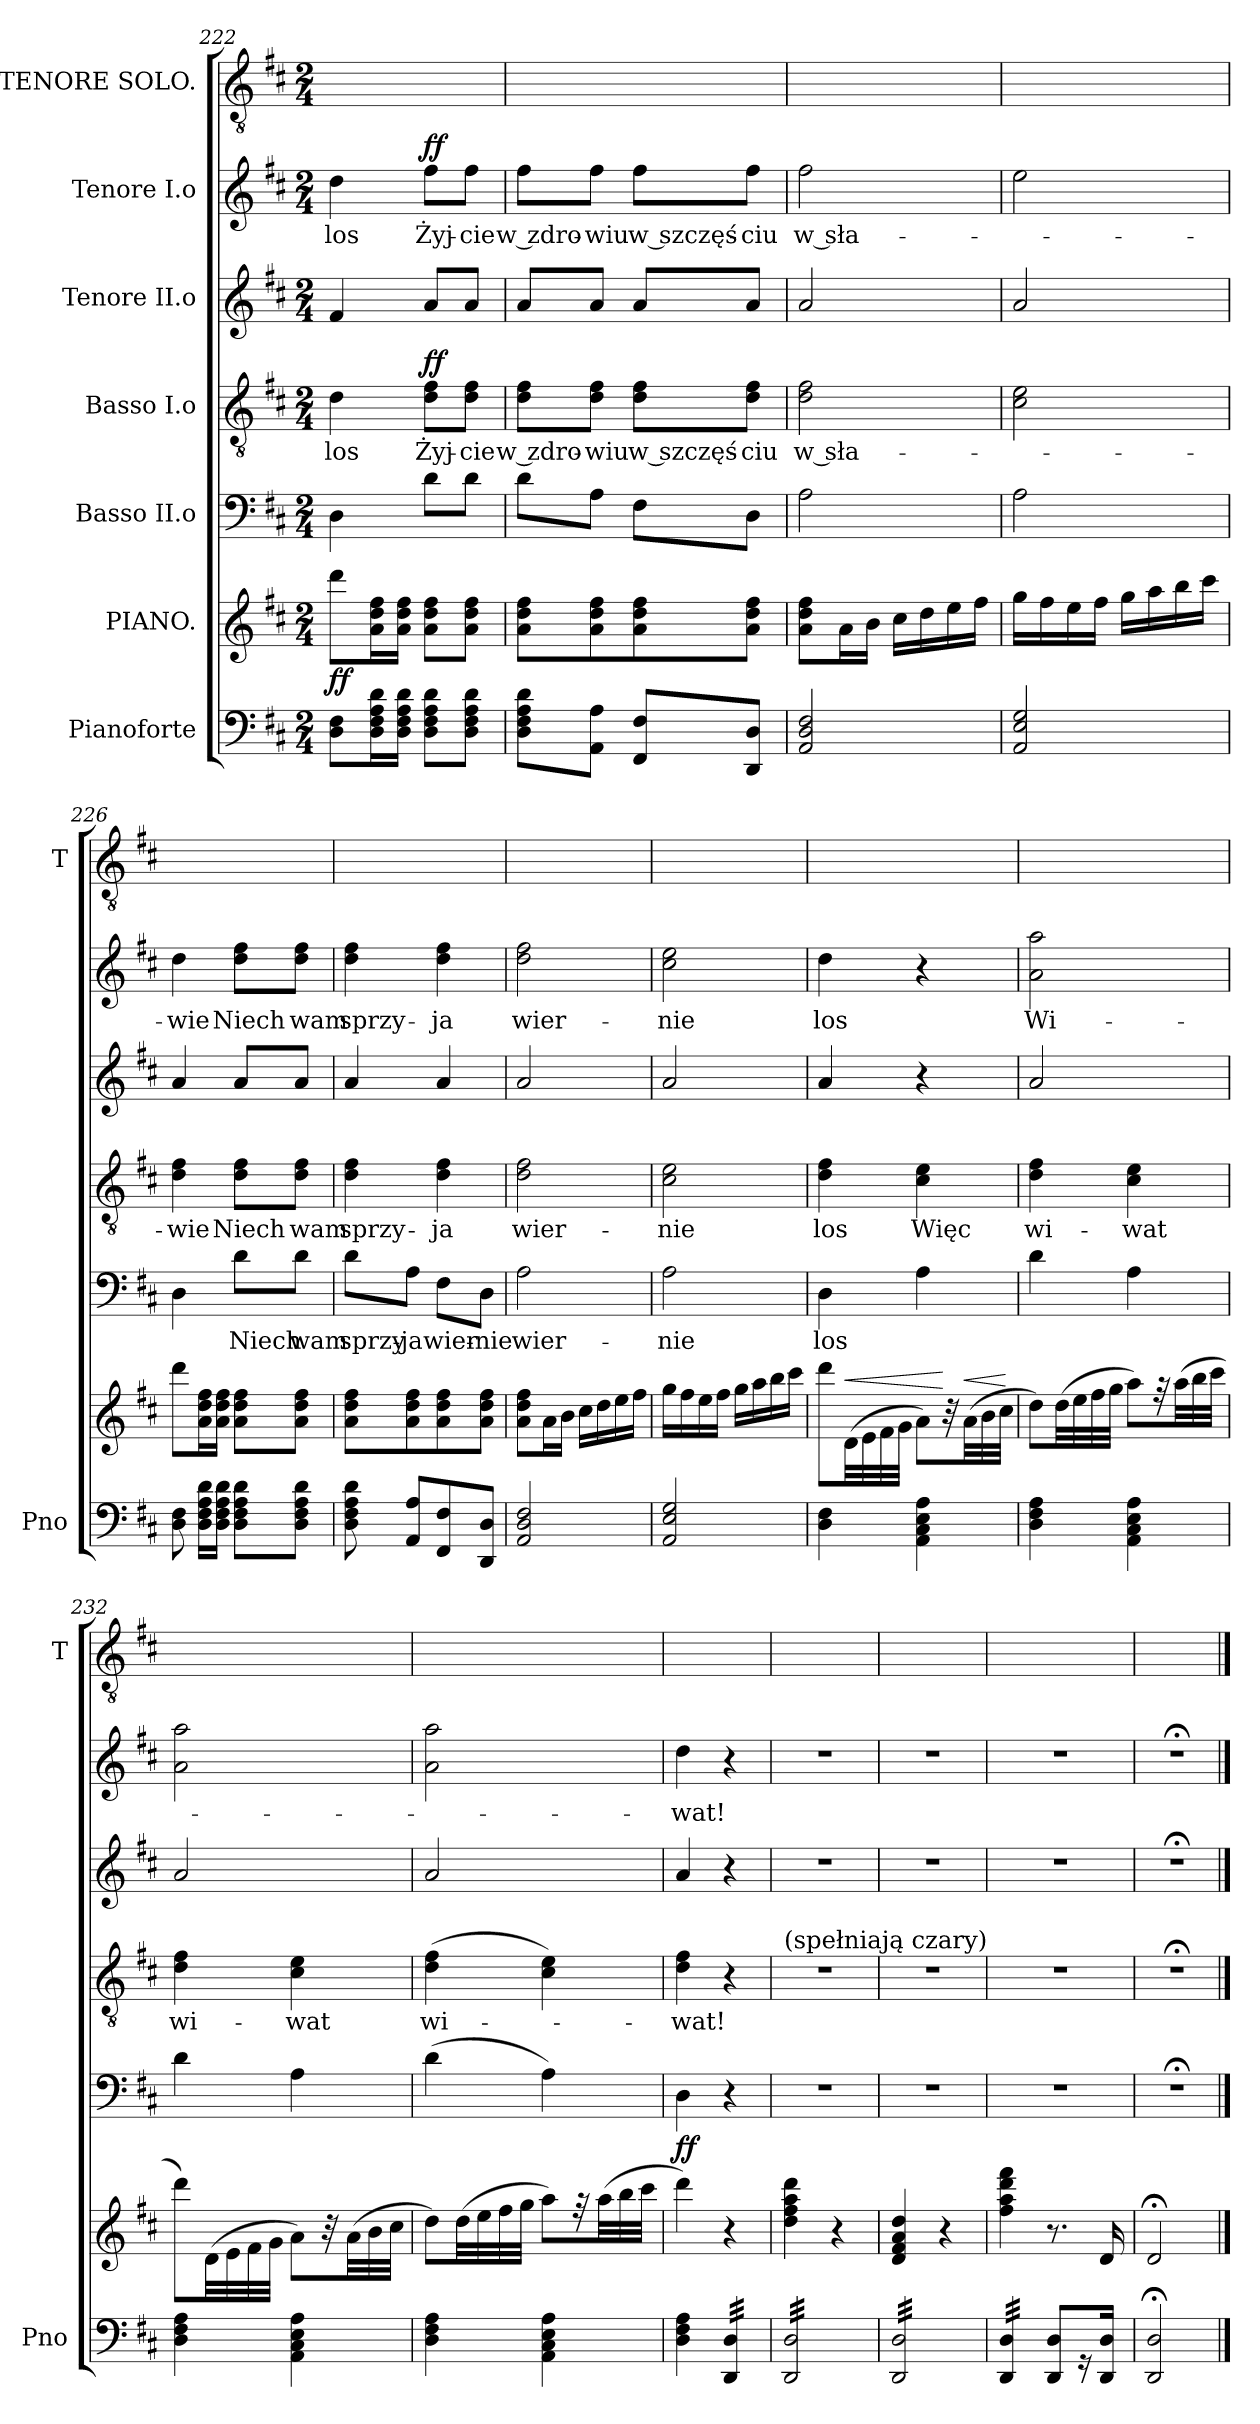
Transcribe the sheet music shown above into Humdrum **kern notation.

**kern	**kern	**dynam	**kern	**text	**kern	**text	**dynam	**kern	**kern	**text	**dynam	**kern
*part7	*part6	*part6	*part5	*part5	*part4	*part4	*part4	*part3	*part2	*part2	*part2	*part1
*staff7	*staff6	*staff6	*staff5	*staff5	*staff4	*staff4	*staff4	*staff3	*staff2	*staff2	*staff2	*staff1
*I"Pianoforte	*I"PIANO.	*	*I"Basso II.o	*	*I"Basso I.o	*	*	*I"Tenore II.o	*I"Tenore I.o	*	*	*I"TENORE SOLO.
*I'Pno	*	*	*	*	*	*	*	*	*	*	*	*I'T
*clefF4	*clefG2	*	*clefF4	*	*clefGv2	*	*	*clefG2	*clefG2	*	*	*clefGv2
*k[f#c#]	*k[f#c#]	*	*k[f#c#]	*	*k[f#c#]	*	*	*k[f#c#]	*k[f#c#]	*	*	*k[f#c#]
*D:	*D:	*	*D:	*	*D:	*	*	*D:	*D:	*	*	*D:
*M2/4	*M2/4	*	*M2/4	*	*M2/4	*	*	*M2/4	*M2/4	*	*	*M2/4
=222	=222	=222	=222	=222	=222	=222	=222	=222	=222	=222	=222	=222
8D\ 8F#\L	8ddd\L	ff	4D\	.	4d\	los	.	4f#/	4dd\	los	.	2ryy
16D\ 16F#\ 16A\ 16d\L	16a\ 16dd\ 16ff#\L	.	.	.	.	.	.	.	.	.	.	.
16D\ 16F#\ 16A\ 16d\JJ	16a\ 16dd\ 16ff#\JJ	.	.	.	.	.	.	.	.	.	.	.
!	!	!	!	!	!	!	!LO:DY:a	!	!	!	!LO:DY:a	!
8D\ 8F#\ 8A\ 8d\L	8a\ 8dd\ 8ff#\L	.	8d\L	.	8d\ 8f#\L	Żyj-	ff	8a/L	8ff#\L	Żyj-	ff	.
8D\ 8F#\ 8A\ 8d\J	8a\ 8dd\ 8ff#\J	.	8d\J	.	8d\ 8f#\J	-cie	.	8a/J	8ff#\J	-cie	.	.
=223	=223	=223	=223	=223	=223	=223	=223	=223	=223	=223	=223	=223
8D\ 8F#\ 8A\ 8d\L	8a\ 8dd\ 8ff#\L	.	8d\L	.	8d\ 8f#\L	w zdro-	.	8a/L	8ff#\L	w zdro-	.	2ryy
8AA\ 8A\J	8a\ 8dd\ 8ff#\	.	8A\J	.	8d\ 8f#\J	-wiu	.	8a/J	8ff#\J	-wiu	.	.
8FF#/ 8F#/L	8a\ 8dd\ 8ff#\	.	8F#\L	.	8d\ 8f#\L	w szczęś-	.	8a/L	8ff#\L	w szczęś-	.	.
8DD/ 8D/J	8a\ 8dd\ 8ff#\J	.	8D\J	.	8d\ 8f#\J	-ciu	.	8a/J	8ff#\J	-ciu	.	.
=224	=224	=224	=224	=224	=224	=224	=224	=224	=224	=224	=224	=224
2AA/ 2D/ 2F#/	8a\ 8dd\ 8ff#\L	.	2A\	.	2d\ 2f#\	w sła-	.	2a/	2ff#\	w sła-	.	2ryy
.	16a\L	.	.	.	.	.	.	.	.	.	.	.
.	16b\JJ	.	.	.	.	.	.	.	.	.	.	.
.	16cc#\LL	.	.	.	.	.	.	.	.	.	.	.
.	16dd\	.	.	.	.	.	.	.	.	.	.	.
.	16ee\	.	.	.	.	.	.	.	.	.	.	.
.	16ff#\JJ	.	.	.	.	.	.	.	.	.	.	.
=225	=225	=225	=225	=225	=225	=225	=225	=225	=225	=225	=225	=225
2AA/ 2E/ 2G/	16gg\LL	.	2A\	.	2c#\ 2e\	.	.	2a/	2ee\	.	.	2ryy
.	16ff#\	.	.	.	.	.	.	.	.	.	.	.
.	16ee\	.	.	.	.	.	.	.	.	.	.	.
.	16ff#\JJ	.	.	.	.	.	.	.	.	.	.	.
.	16gg\LL	.	.	.	.	.	.	.	.	.	.	.
.	16aa\	.	.	.	.	.	.	.	.	.	.	.
.	16bb\	.	.	.	.	.	.	.	.	.	.	.
.	16ccc#\JJ	.	.	.	.	.	.	.	.	.	.	.
=226	=226	=226	=226	=226	=226	=226	=226	=226	=226	=226	=226	=226
8D\ 8F#\	8ddd\L	.	4D\	.	4d\ 4f#\	-wie	.	4a/	4dd\	-wie	.	2ryy
16D\ 16F#\ 16A\ 16d\LL	16a\ 16dd\ 16ff#\L	.	.	.	.	.	.	.	.	.	.	.
16D\ 16F#\ 16A\ 16d\JJ	16a\ 16dd\ 16ff#\JJ	.	.	.	.	.	.	.	.	.	.	.
8D\ 8F#\ 8A\ 8d\L	8a\ 8dd\ 8ff#\L	.	8d\L	Niech	8d\ 8f#\L	Niech	.	8a/L	8dd\ 8ff#\L	Niech	.	.
8D\ 8F#\ 8A\ 8d\J	8a\ 8dd\ 8ff#\J	.	8d\J	wam	8d\ 8f#\J	wam	.	8a/J	8dd\ 8ff#\J	wam	.	.
=227	=227	=227	=227	=227	=227	=227	=227	=227	=227	=227	=227	=227
8D\ 8F#\ 8A\ 8d\	8a\ 8dd\ 8ff#\L	.	8d\L	sprzy-	4d\ 4f#\	sprzy-	.	4a/	4dd\ 4ff#\	sprzy-	.	2ryy
8AA/ 8A/L	8a\ 8dd\ 8ff#\	.	8A\J	-ja	.	.	.	.	.	.	.	.
8FF#/ 8F#/	8a\ 8dd\ 8ff#\	.	8F#\L	wier-	4d\ 4f#\	-ja	.	4a/	4dd\ 4ff#\	-ja	.	.
8DD/ 8D/J	8a\ 8dd\ 8ff#\J	.	8D\J	-nie	.	.	.	.	.	.	.	.
=228	=228	=228	=228	=228	=228	=228	=228	=228	=228	=228	=228	=228
2AA/ 2D/ 2F#/	8a\ 8dd\ 8ff#\L	.	2A\	wier-	2d\ 2f#\	wier-	.	2a/	2dd\ 2ff#\	wier-	.	2ryy
.	16a\L	.	.	.	.	.	.	.	.	.	.	.
.	16b\JJ	.	.	.	.	.	.	.	.	.	.	.
.	16cc#\LL	.	.	.	.	.	.	.	.	.	.	.
.	16dd\	.	.	.	.	.	.	.	.	.	.	.
.	16ee\	.	.	.	.	.	.	.	.	.	.	.
.	16ff#\JJ	.	.	.	.	.	.	.	.	.	.	.
=229	=229	=229	=229	=229	=229	=229	=229	=229	=229	=229	=229	=229
2AA/ 2E/ 2G/	16gg\LL	.	2A\	-nie	2c#\ 2e\	-nie	.	2a/	2cc#\ 2ee\	-nie	.	2ryy
.	16ff#\	.	.	.	.	.	.	.	.	.	.	.
.	16ee\	.	.	.	.	.	.	.	.	.	.	.
.	16ff#\JJ	.	.	.	.	.	.	.	.	.	.	.
.	16gg\LL	.	.	.	.	.	.	.	.	.	.	.
.	16aa\	.	.	.	.	.	.	.	.	.	.	.
.	16bb\	.	.	.	.	.	.	.	.	.	.	.
.	16ccc#\JJ	.	.	.	.	.	.	.	.	.	.	.
=230	=230	=230	=230	=230	=230	=230	=230	=230	=230	=230	=230	=230
4D\ 4F#\	8ddd\L	.	4D\	los	4d\ 4f#\	los	.	4a/	4dd\	los	.	2ryy
!	!	!LO:HP:a	!	!	!	!	!	!	!	!	!	!
.	(32d\LL	<	.	.	.	.	.	.	.	.	.	.
.	32e\	.	.	.	.	.	.	.	.	.	.	.
.	32f#\	.	.	.	.	.	.	.	.	.	.	.
.	32g\JJJ	.	.	.	.	.	.	.	.	.	.	.
4AA\ 4C#\ 4E\ 4A\	8a\L)	.	4A\	.	4c#\ 4e\	Więc	.	4r	4r	.	.	.
.	32r	[	.	.	.	.	.	.	.	.	.	.
!	!	!LO:HP:a	!	!	!	!	!	!	!	!	!	!
.	(32a\LL	<	.	.	.	.	.	.	.	.	.	.
.	32b\	.	.	.	.	.	.	.	.	.	.	.
.	32cc#\JJJ	.	.	.	.	.	.	.	.	.	.	.
.	.	[	.	.	.	.	.	.	.	.	.	.
=231	=231	=231	=231	=231	=231	=231	=231	=231	=231	=231	=231	=231
4D\ 4F#\ 4A\	8dd\L)	.	4d\	.	4d\ 4f#\	wi-	.	2a/	2a\ 2aa\	Wi-	.	2ryy
.	(32dd\LL	.	.	.	.	.	.	.	.	.	.	.
.	32ee\	.	.	.	.	.	.	.	.	.	.	.
.	32ff#\	.	.	.	.	.	.	.	.	.	.	.
.	32gg\JJJ	.	.	.	.	.	.	.	.	.	.	.
4AA\ 4C#\ 4E\ 4A\	8aa\L)	.	4A\	.	4c#\ 4e\	-wat	.	.	.	.	.	.
.	32r	.	.	.	.	.	.	.	.	.	.	.
.	(32aa\LL	.	.	.	.	.	.	.	.	.	.	.
.	32bb\	.	.	.	.	.	.	.	.	.	.	.
.	32ccc#\JJJ	.	.	.	.	.	.	.	.	.	.	.
=232	=232	=232	=232	=232	=232	=232	=232	=232	=232	=232	=232	=232
4D\ 4F#\ 4A\	8ddd\L)	.	4d\	.	4d\ 4f#\	wi-	.	2a/	2a\ 2aa\	.	.	2ryy
.	(32d\LL	.	.	.	.	.	.	.	.	.	.	.
.	32e\	.	.	.	.	.	.	.	.	.	.	.
.	32f#\	.	.	.	.	.	.	.	.	.	.	.
.	32g\JJJ	.	.	.	.	.	.	.	.	.	.	.
4AA\ 4C#\ 4E\ 4A\	8a\L)	.	4A\	.	4c#\ 4e\	-wat	.	.	.	.	.	.
.	32r	.	.	.	.	.	.	.	.	.	.	.
.	(32a\LL	.	.	.	.	.	.	.	.	.	.	.
.	32b\	.	.	.	.	.	.	.	.	.	.	.
.	32cc#\JJJ	.	.	.	.	.	.	.	.	.	.	.
=233	=233	=233	=233	=233	=233	=233	=233	=233	=233	=233	=233	=233
4D\ 4F#\ 4A\	8dd\L)	.	(4d\	.	(4d\ 4f#\	wi-	.	2a/	2a\ 2aa\	.	.	2ryy
.	(32dd\LL	.	.	.	.	.	.	.	.	.	.	.
.	32ee\	.	.	.	.	.	.	.	.	.	.	.
.	32ff#\	.	.	.	.	.	.	.	.	.	.	.
.	32gg\JJJ	.	.	.	.	.	.	.	.	.	.	.
4AA\ 4C#\ 4E\ 4A\	8aa\L)	.	4A\)	.	4c#\ 4e\)	.	.	.	.	.	.	.
.	32r	.	.	.	.	.	.	.	.	.	.	.
.	(32aa\LL	.	.	.	.	.	.	.	.	.	.	.
.	32bb\	.	.	.	.	.	.	.	.	.	.	.
.	32ccc#\JJJ	.	.	.	.	.	.	.	.	.	.	.
=234	=234	=234	=234	=234	=234	=234	=234	=234	=234	=234	=234	=234
!	!	!LO:DY:a	!	!	!	!	!	!	!	!	!	!
4D\ 4F#\ 4A\	4ddd\)	ff	4D\	.	4d\ 4f#\	-wat!	.	4a/	4dd\	wat!	.	2ryy
!LO:TX:a:t=trem	!	!	!	!	!	!	!	!	!	!	!	!
*tremolo	*	*	*	*	*	*	*	*	*	*	*	*
32DD/ 32D/LLL	4r	.	4r	.	4r	.	.	4r	4r	.	.	.
32DD/ 32D/	.	.	.	.	.	.	.	.	.	.	.	.
32DD/ 32D/	.	.	.	.	.	.	.	.	.	.	.	.
32DD/ 32D/	.	.	.	.	.	.	.	.	.	.	.	.
32DD/ 32D/	.	.	.	.	.	.	.	.	.	.	.	.
32DD/ 32D/	.	.	.	.	.	.	.	.	.	.	.	.
32DD/ 32D/	.	.	.	.	.	.	.	.	.	.	.	.
32DD/ 32D/JJJ	.	.	.	.	.	.	.	.	.	.	.	.
=235	=235	=235	=235	=235	=235	=235	=235	=235	=235	=235	=235	=235
!	!	!	!	!	!LO:TX:a:t=(spełniają czary)	!	!	!	!	!	!	!
32DD/ 32D/LLL	4dd\ 4ff#\ 4aa\ 4ddd\	.	2r	.	2r	.	.	2r	2r	.	.	2ryy
32DD/ 32D/	.	.	.	.	.	.	.	.	.	.	.	.
32DD/ 32D/	.	.	.	.	.	.	.	.	.	.	.	.
32DD/ 32D/	.	.	.	.	.	.	.	.	.	.	.	.
32DD/ 32D/	.	.	.	.	.	.	.	.	.	.	.	.
32DD/ 32D/	.	.	.	.	.	.	.	.	.	.	.	.
32DD/ 32D/	.	.	.	.	.	.	.	.	.	.	.	.
32DD/ 32D/	.	.	.	.	.	.	.	.	.	.	.	.
32DD/ 32D/	4r	.	.	.	.	.	.	.	.	.	.	.
32DD/ 32D/	.	.	.	.	.	.	.	.	.	.	.	.
32DD/ 32D/	.	.	.	.	.	.	.	.	.	.	.	.
32DD/ 32D/	.	.	.	.	.	.	.	.	.	.	.	.
32DD/ 32D/	.	.	.	.	.	.	.	.	.	.	.	.
32DD/ 32D/	.	.	.	.	.	.	.	.	.	.	.	.
32DD/ 32D/	.	.	.	.	.	.	.	.	.	.	.	.
32DD/ 32D/JJJ	.	.	.	.	.	.	.	.	.	.	.	.
=236	=236	=236	=236	=236	=236	=236	=236	=236	=236	=236	=236	=236
32DD/ 32D/LLL	4d/ 4f#/ 4a/ 4dd/	.	2r	.	2r	.	.	2r	2r	.	.	2ryy
32DD/ 32D/	.	.	.	.	.	.	.	.	.	.	.	.
32DD/ 32D/	.	.	.	.	.	.	.	.	.	.	.	.
32DD/ 32D/	.	.	.	.	.	.	.	.	.	.	.	.
32DD/ 32D/	.	.	.	.	.	.	.	.	.	.	.	.
32DD/ 32D/	.	.	.	.	.	.	.	.	.	.	.	.
32DD/ 32D/	.	.	.	.	.	.	.	.	.	.	.	.
32DD/ 32D/	.	.	.	.	.	.	.	.	.	.	.	.
32DD/ 32D/	4r	.	.	.	.	.	.	.	.	.	.	.
32DD/ 32D/	.	.	.	.	.	.	.	.	.	.	.	.
32DD/ 32D/	.	.	.	.	.	.	.	.	.	.	.	.
32DD/ 32D/	.	.	.	.	.	.	.	.	.	.	.	.
32DD/ 32D/	.	.	.	.	.	.	.	.	.	.	.	.
32DD/ 32D/	.	.	.	.	.	.	.	.	.	.	.	.
32DD/ 32D/	.	.	.	.	.	.	.	.	.	.	.	.
32DD/ 32D/JJJ	.	.	.	.	.	.	.	.	.	.	.	.
=237	=237	=237	=237	=237	=237	=237	=237	=237	=237	=237	=237	=237
32DD/ 32D/LLL	4ff#\ 4aa\ 4ddd\ 4fff#\	.	2r	.	2r	.	.	2r	2r	.	.	2ryy
32DD/ 32D/	.	.	.	.	.	.	.	.	.	.	.	.
32DD/ 32D/	.	.	.	.	.	.	.	.	.	.	.	.
32DD/ 32D/	.	.	.	.	.	.	.	.	.	.	.	.
32DD/ 32D/	.	.	.	.	.	.	.	.	.	.	.	.
32DD/ 32D/	.	.	.	.	.	.	.	.	.	.	.	.
32DD/ 32D/	.	.	.	.	.	.	.	.	.	.	.	.
32DD/ 32D/JJJ	.	.	.	.	.	.	.	.	.	.	.	.
*Xtremolo	*	*	*	*	*	*	*	*	*	*	*	*
8DD/ 8D/L	8.r	.	.	.	.	.	.	.	.	.	.	.
16r	.	.	.	.	.	.	.	.	.	.	.	.
16DD/ 16D/Jk	16d/	.	.	.	.	.	.	.	.	.	.	.
=238	=238	=238	=238	=238	=238	=238	=238	=238	=238	=238	=238	=238
2DD;</ 2D;</	2d;</	.	2r;<	.	2r;<	.	.	2r;<	2r;<	.	.	2ryy
==	==	==	==	==	==	==	==	==	==	==	==	==
*-	*-	*-	*-	*-	*-	*-	*-	*-	*-	*-	*-	*-
